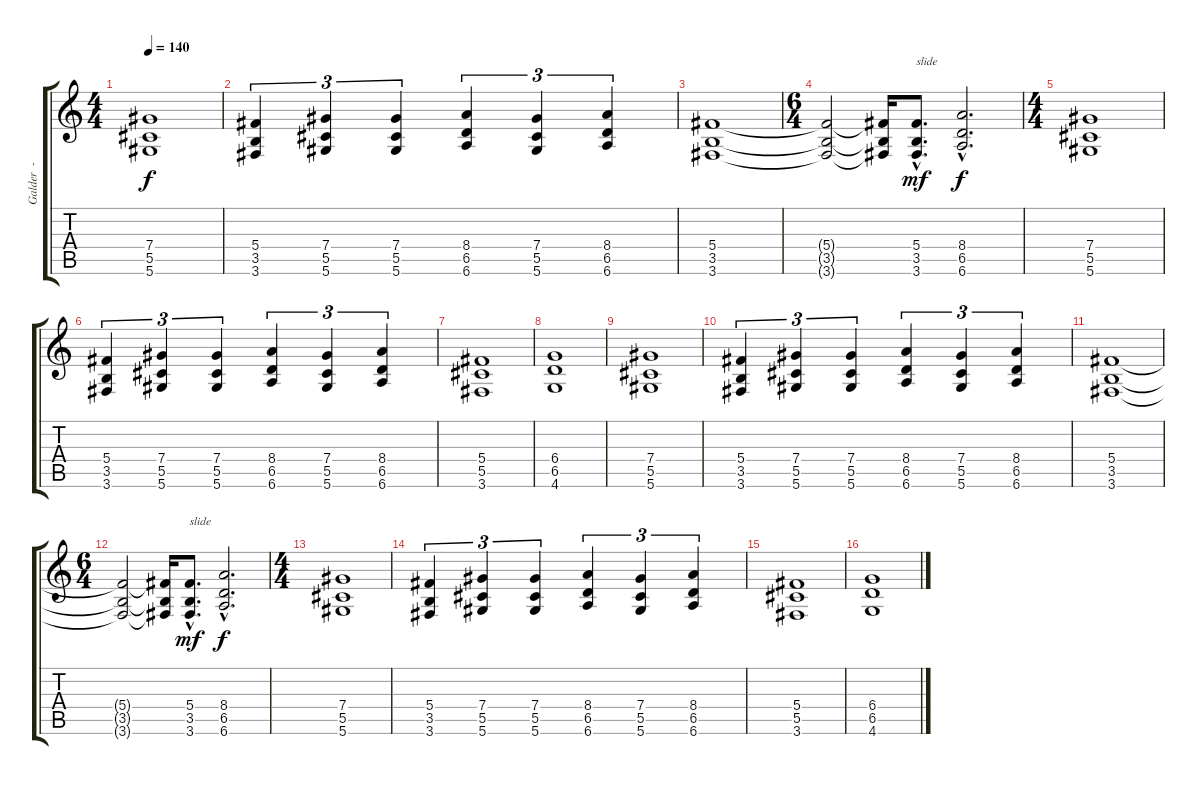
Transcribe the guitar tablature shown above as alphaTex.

\track ("Galder  - Guitar" "Galder  - ") {instrument distortionguitar}
\staff {score tabs}
\tuning (Eb4 Bb3 Gb3 Db3 Ab2 Eb2) {hide}
\ts (4 4)
\tempo 140
\clef g2
\ks c
(7.4 5.5 5.6).1{dy f} |
(5.4 3.5 3.6).4{tu (3 2)} (7.4 5.5 5.6).4{tu (3 2)} (7.4 5.5 5.6).4{tu (3 2)} (8.4 6.5 6.6).4{tu (3 2)} (7.4 5.5 5.6).4{tu (3 2)} (8.4 6.5 6.6).4{tu (3 2)} |
(5.4 3.5 3.6).1 |
\ts (6 4)
(5.4{t} 3.5{t} 3.6{t}).2 (5.4{t} 3.5{t} 3.6{t}).16 (5.4{hac} 3.5{hac} 3.6{hac}).8{d txt "slide" dy mf} (8.4{hac} 6.5{hac} 6.6{hac}).2{d dy f} |
\ts (4 4)
(7.4 5.5 5.6).1 |
(5.4 3.5 3.6).4{tu (3 2)} (7.4 5.5 5.6).4{tu (3 2)} (7.4 5.5 5.6).4{tu (3 2)} (8.4 6.5 6.6).4{tu (3 2)} (7.4 5.5 5.6).4{tu (3 2)} (8.4 6.5 6.6).4{tu (3 2)} |
(5.4 5.5 3.6).1 |
(6.4 6.5 4.6).1 |
(7.4 5.5 5.6).1 |
(5.4 3.5 3.6).4{tu (3 2)} (7.4 5.5 5.6).4{tu (3 2)} (7.4 5.5 5.6).4{tu (3 2)} (8.4 6.5 6.6).4{tu (3 2)} (7.4 5.5 5.6).4{tu (3 2)} (8.4 6.5 6.6).4{tu (3 2)} |
(5.4 3.5 3.6).1 |
\ts (6 4)
(5.4{t} 3.5{t} 3.6{t}).2 (5.4{t} 3.5{t} 3.6{t}).16 (5.4{hac} 3.5{hac} 3.6{hac}).8{d txt "slide" dy mf} (8.4{hac} 6.5{hac} 6.6{hac}).2{d dy f} |
\ts (4 4)
(7.4 5.5 5.6).1 |
(5.4 3.5 3.6).4{tu (3 2)} (7.4 5.5 5.6).4{tu (3 2)} (7.4 5.5 5.6).4{tu (3 2)} (8.4 6.5 6.6).4{tu (3 2)} (7.4 5.5 5.6).4{tu (3 2)} (8.4 6.5 6.6).4{tu (3 2)} |
(5.4 5.5 3.6).1 |
(6.4 6.5 4.6).1
